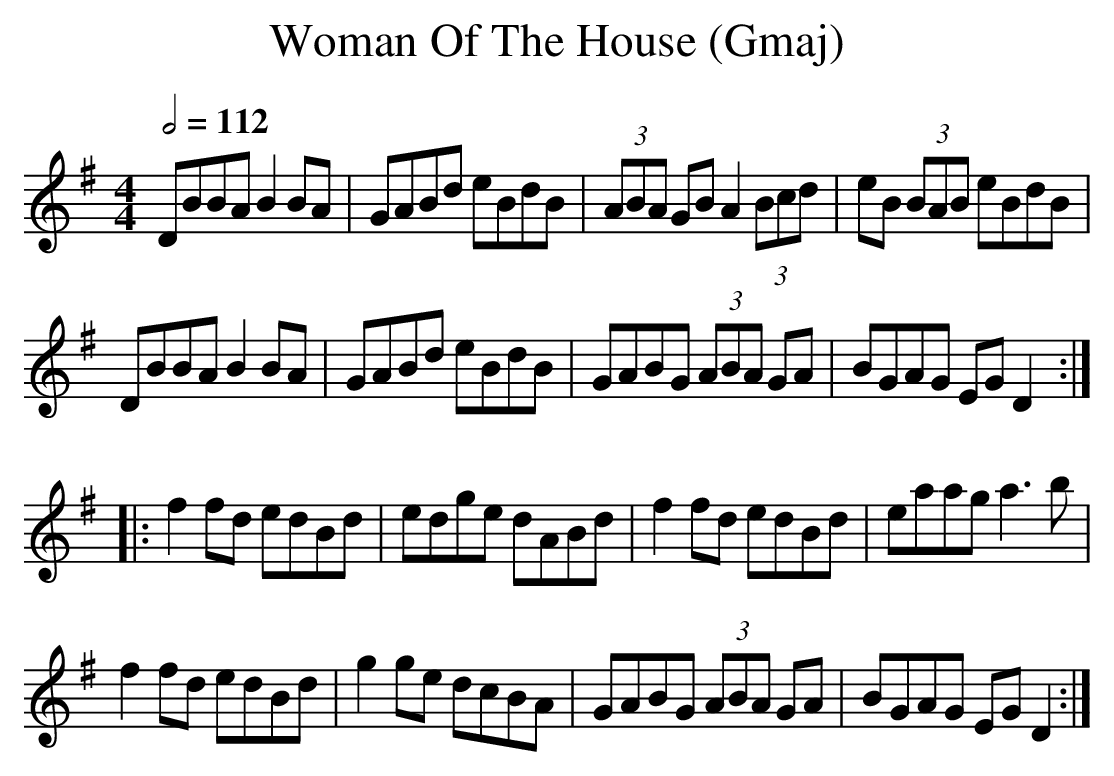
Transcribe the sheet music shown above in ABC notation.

X:1
T:Woman Of The House (Gmaj)
Q:1/2=112
M:4/4
L:1/8
K:Gmaj
DBBA B2BA|GABd eBdB|(3ABA GB A2(3Bcd|eB (3BAB eBdB|
DBBA B2BA|GABd eBdB|GABG (3ABA GA|BGAG EGD2:|
|:f2fd edBd|edge dABd|f2fd edBd|eaag a3b|
f2fd edBd|g2ge dcBA|GABG (3ABA GA|BGAG EGD2:|
